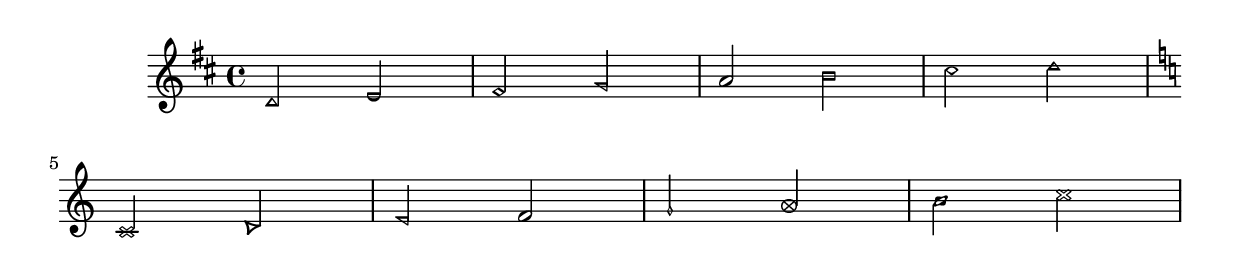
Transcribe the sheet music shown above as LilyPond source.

%% Do not edit this file; it is automatically
%% generated from LSR http://lsr.dsi.unimi.it
%% This file is in the public domain.
\version "2.13.39"

\header {
  lsrtags = "pitches, editorial-annotations"

%% Translation of GIT committish: 5160eccb26cee0bfd802d844233e4a8d795a1e94
  doctitlees = "Aplicar estilos de cabeza según la nota de la escala"
  texidoces = "
La propiedad @code{shapeNoteStyles} se puede usar para definir varios
estilos de cabezas de nota para cada grado de la escala (según esté
establecido por la armadura o por la propiedad @code{tonic}).  Esta
propiedad requiere un conjunto de símbolos, que pueden ser puramente
arbitrarios (se permiten expresiones geométricas como @code{triangle},
triángulo, @code{cross}, aspas, y @code{xcircle}, círculo con aspas) o
basados en una antigua tradición americana de grabado (ciertos nombres
de nota latinos trambién se permiten).

Dicho esto, para imitar antiguos cancioneros americanos, existen varios
estilos predefinidos de cabezas de nota disponibles a través de
instrucciones de abreviatura como @code{\\aikenHeads} o
@code{\\sacredHarpHeads}.

Este ejemplo muestra distintas formas de obtener cabezas de notas con forma,
y muestra la capacidad de transportar una melodía sin perder la
correspondencia entre las funciones armónicas y los estilos de cabezas de
nota.

"


%% Translation of GIT committish: 0a868be38a775ecb1ef935b079000cebbc64de40
  doctitlede = "Notenkopfstile basierend auf der Tonleiterstufe erstellen"
  texidocde = "
Die @code{shapeNoteStyles}-(NotenFormenStile)-Eigenschaft kann benutzt
werden, um verschiedene Notenstile für jeden Schritt der Tonleiter
zu definieren (vorgegeben von der Tonart oder der @qq{tonic}
(Tonika)-Eigenschaft.  Diese Eigenschaft braucht eine Anzahl von Symbolen,
welche beliebig sein können (geometrische Ausdrücke wie @code{triangle}
(Dreieck), @code{cross} (Kreuz) und @code{xcircle} (X-Kreis) sind erlaubt)
oder basierend auf einer alten amerikanischen Notensatztradition (einige
lateinische Notenbezeichnungen sind auch erlaubt).

Um alte amerikanische Liederbücher zu imitieren, gibt es einige
vordefinierte Notenstile wie etwa @code{\\aikenHeads} (im Stil von Aiken)
oder @code{\\sacredHarpHeads} (im Stil der Sacred Harp-Tradition).

Dieses Beispiel zeigt, wie man unterschiedlich geformte Noten erhält und
eine Melodie transponieren kann, ohne dass das Verhältnis zwischen den
harmonischen Funktionen und dem Notenstil verloren geht.

"

%% Translation of GIT committish: 4ab2514496ac3d88a9f3121a76f890c97cedcf4e
  texidocfr = "
La propriété @code{shapeNoteStyles} permet d'affecter un profil
particulier à chaque degré de la gamme -- à partir de l'armure ou
de la propriété @code{tonic}.  Ses valeurs sont constituées d'une liste
de symboles, qu'il s'agisse de formes géométriques (@code{triangle},
@code{cross}, ou @code{xcircle}) ou basés sur la tradition des graveurs
américains (avec quelques noms de note latins).

LilyPond dispose de deux raccourcis, @code{\\aikenHeads} et
@code{\\sacredHarpHeads}, permettant de reproduire déanciens recueils de
chansons américaines.

L'exemple suivant montre plusieurs manières de profiler les têtes de
note, ainsi que la capacité de trnsposer tout en respectant la fonction
harmonique de chaque note dans la gamme.

"
  doctitlefr = "Profilage des notes selon leur degré dans la gamme"


  texidoc = "
The @code{shapeNoteStyles} property can be used to define various note
head styles for each step of the scale (as set by the key signature or
the @code{tonic} property). This property requires a set of symbols,
which can be purely arbitrary (geometrical expressions such as
@code{triangle}, @code{cross}, and @code{xcircle} are allowed) or based
on old American engraving tradition (some latin note names are also
allowed).

That said, to imitate old American song books, there are several
predefined note head styles available through shortcut commands such as
@code{\\aikenHeads} or @code{\\sacredHarpHeads}.

This example shows different ways to obtain shape note heads, and
demonstrates the ability to transpose a melody without losing the
correspondence between harmonic functions and note head styles.

"
  doctitle = "Applying note head styles depending on the step of the scale"
} % begin verbatim

fragment = {
  \key c \major
  c2 d
  e2 f
  g2 a
  b2 c
}

\new Staff {
  \transpose c d
  \relative c' {
    \set shapeNoteStyles = #'#(do re mi fa
                               #f la ti)
    \fragment
  }

  \break

  \relative c' {
    \set shapeNoteStyles = #'#(cross triangle fa #f
                               mensural xcircle diamond)
    \fragment
  }
}

